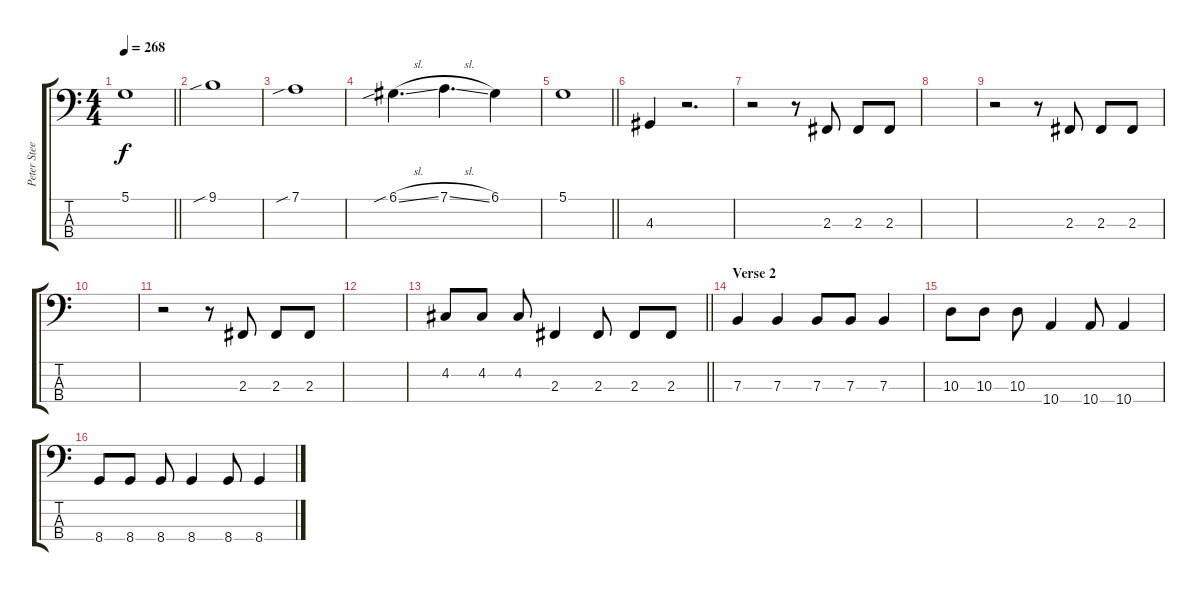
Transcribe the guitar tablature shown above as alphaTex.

\track ("Peter Steele" "Peter Stee") {instrument electricbasspick}
\staff {score tabs}
\tuning (D2 A1 E1 B0) {hide}
\ts (4 4)
\tempo 268
\clef f4
\barLineRight lightlight
\ks c
5.1.1{dy f} |
9.1{sib}.1 |
7.1{sib}.1 |
6.1{sib sl}.4{d} 7.1{sl}.4{d} 6.1.4 |
\barLineRight lightlight
5.1.1 |
\section ("" "")
4.3.4 r.2{d} |
r.2 r.8 2.3.8 2.3.8 2.3.8 |
|
r.2 r.8 2.3.8 2.3.8 2.3.8 |
|
r.2 r.8 2.3.8 2.3.8 2.3.8 |
|
\barLineRight lightlight
4.2.8 4.2.8 4.2.8 2.3.4 2.3.8 2.3.8 2.3.8 |
\section ("" "Verse 2")
7.3.4 7.3.4 7.3.8 7.3.8 7.3.4 |
10.3.8 10.3.8 10.3.8 10.4.4 10.4.8 10.4.4 |
8.4.8 8.4.8 8.4.8 8.4.4 8.4.8 8.4.4
